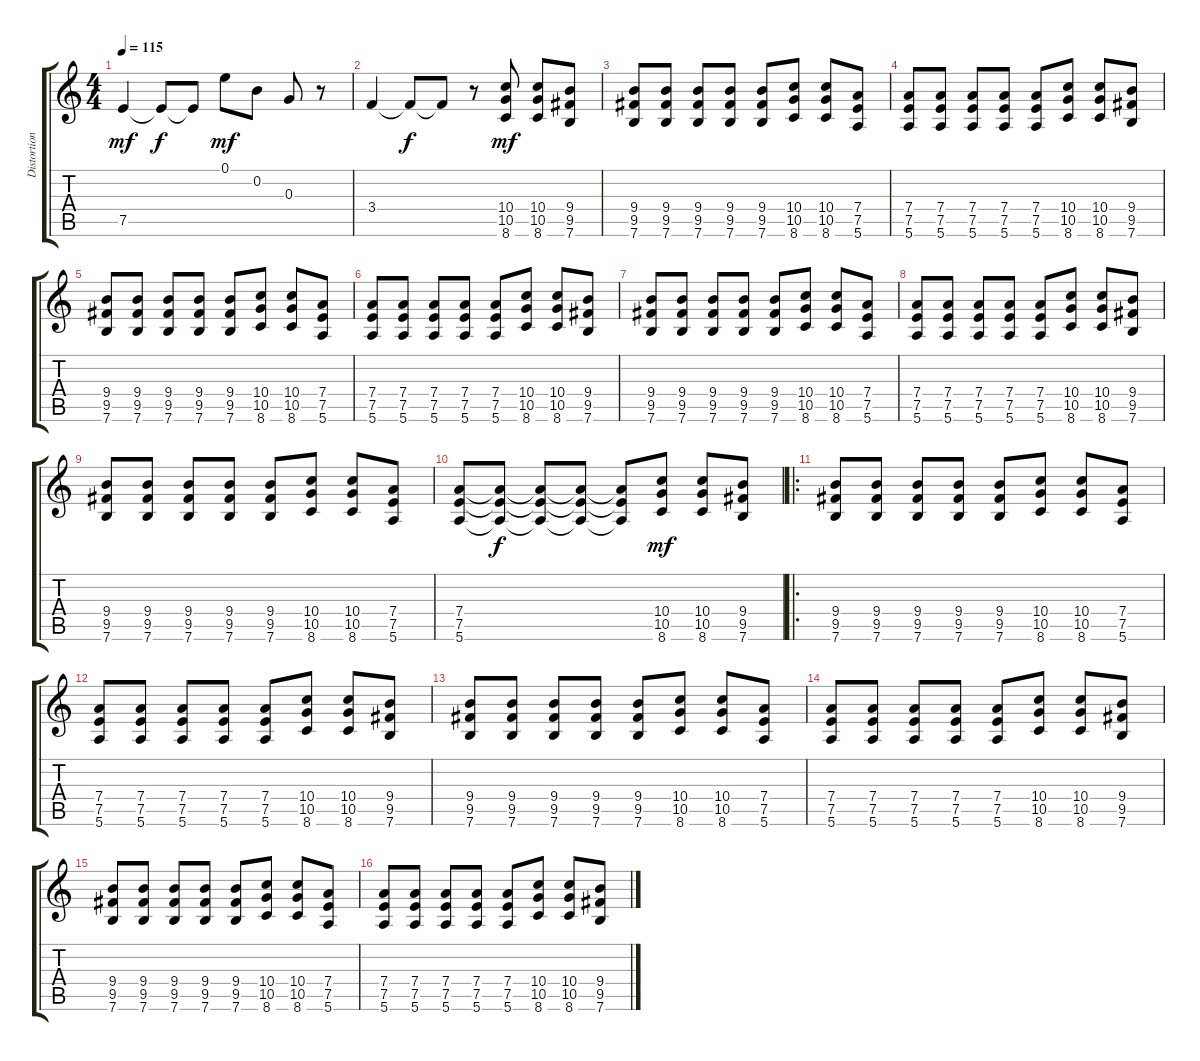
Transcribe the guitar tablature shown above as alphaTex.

\track ("Distortion Guitar" "Distortion") {instrument overdrivenguitar}
\staff {score tabs}
\tuning (E4 B3 G3 D3 A2 E2) {hide}
\ts (4 4)
\tempo 115
\clef g2
\ks c
7.5.4{dy mf} 7.5{t}.8{dy f} 7.5{t}.8 0.1.8{dy mf} 0.2.8 0.3.8 r.8 |
3.4.4 3.4{t}.8{dy f} 3.4{t}.8 r.8 (10.4 10.5 8.6).8{dy mf} (10.4 10.5 8.6).8 (9.4 9.5 7.6).8 |
(9.4 9.5 7.6).8 (9.4 9.5 7.6).8 (9.4 9.5 7.6).8 (9.4 9.5 7.6).8 (9.4 9.5 7.6).8 (10.4 10.5 8.6).8 (10.4 10.5 8.6).8 (7.4 7.5 5.6).8 |
(7.4 7.5 5.6).8 (7.4 7.5 5.6).8 (7.4 7.5 5.6).8 (7.4 7.5 5.6).8 (7.4 7.5 5.6).8 (10.4 10.5 8.6).8 (10.4 10.5 8.6).8 (9.4 9.5 7.6).8 |
(9.4 9.5 7.6).8 (9.4 9.5 7.6).8 (9.4 9.5 7.6).8 (9.4 9.5 7.6).8 (9.4 9.5 7.6).8 (10.4 10.5 8.6).8 (10.4 10.5 8.6).8 (7.4 7.5 5.6).8 |
(7.4 7.5 5.6).8 (7.4 7.5 5.6).8 (7.4 7.5 5.6).8 (7.4 7.5 5.6).8 (7.4 7.5 5.6).8 (10.4 10.5 8.6).8 (10.4 10.5 8.6).8 (9.4 9.5 7.6).8 |
(9.4 9.5 7.6).8 (9.4 9.5 7.6).8 (9.4 9.5 7.6).8 (9.4 9.5 7.6).8 (9.4 9.5 7.6).8 (10.4 10.5 8.6).8 (10.4 10.5 8.6).8 (7.4 7.5 5.6).8 |
(7.4 7.5 5.6).8 (7.4 7.5 5.6).8 (7.4 7.5 5.6).8 (7.4 7.5 5.6).8 (7.4 7.5 5.6).8 (10.4 10.5 8.6).8 (10.4 10.5 8.6).8 (9.4 9.5 7.6).8 |
(9.4 9.5 7.6).8 (9.4 9.5 7.6).8 (9.4 9.5 7.6).8 (9.4 9.5 7.6).8 (9.4 9.5 7.6).8 (10.4 10.5 8.6).8 (10.4 10.5 8.6).8 (7.4 7.5 5.6).8 |
(7.4 7.5 5.6).8 (7.4{t} 7.5{t} 5.6{t}).8{dy f} (7.4{t} 7.5{t} 5.6{t}).8 (7.4{t} 7.5{t} 5.6{t}).8 (7.4{t} 7.5{t} 5.6{t}).8 (10.4 10.5 8.6).8{dy mf} (10.4 10.5 8.6).8 (9.4 9.5 7.6).8 |
\ro
(9.4 9.5 7.6).8 (9.4 9.5 7.6).8 (9.4 9.5 7.6).8 (9.4 9.5 7.6).8 (9.4 9.5 7.6).8 (10.4 10.5 8.6).8 (10.4 10.5 8.6).8 (7.4 7.5 5.6).8 |
(7.4 7.5 5.6).8 (7.4 7.5 5.6).8 (7.4 7.5 5.6).8 (7.4 7.5 5.6).8 (7.4 7.5 5.6).8 (10.4 10.5 8.6).8 (10.4 10.5 8.6).8 (9.4 9.5 7.6).8 |
(9.4 9.5 7.6).8 (9.4 9.5 7.6).8 (9.4 9.5 7.6).8 (9.4 9.5 7.6).8 (9.4 9.5 7.6).8 (10.4 10.5 8.6).8 (10.4 10.5 8.6).8 (7.4 7.5 5.6).8 |
(7.4 7.5 5.6).8 (7.4 7.5 5.6).8 (7.4 7.5 5.6).8 (7.4 7.5 5.6).8 (7.4 7.5 5.6).8 (10.4 10.5 8.6).8 (10.4 10.5 8.6).8 (9.4 9.5 7.6).8 |
(9.4 9.5 7.6).8 (9.4 9.5 7.6).8 (9.4 9.5 7.6).8 (9.4 9.5 7.6).8 (9.4 9.5 7.6).8 (10.4 10.5 8.6).8 (10.4 10.5 8.6).8 (7.4 7.5 5.6).8 |
(7.4 7.5 5.6).8 (7.4 7.5 5.6).8 (7.4 7.5 5.6).8 (7.4 7.5 5.6).8 (7.4 7.5 5.6).8 (10.4 10.5 8.6).8 (10.4 10.5 8.6).8 (9.4 9.5 7.6).8
